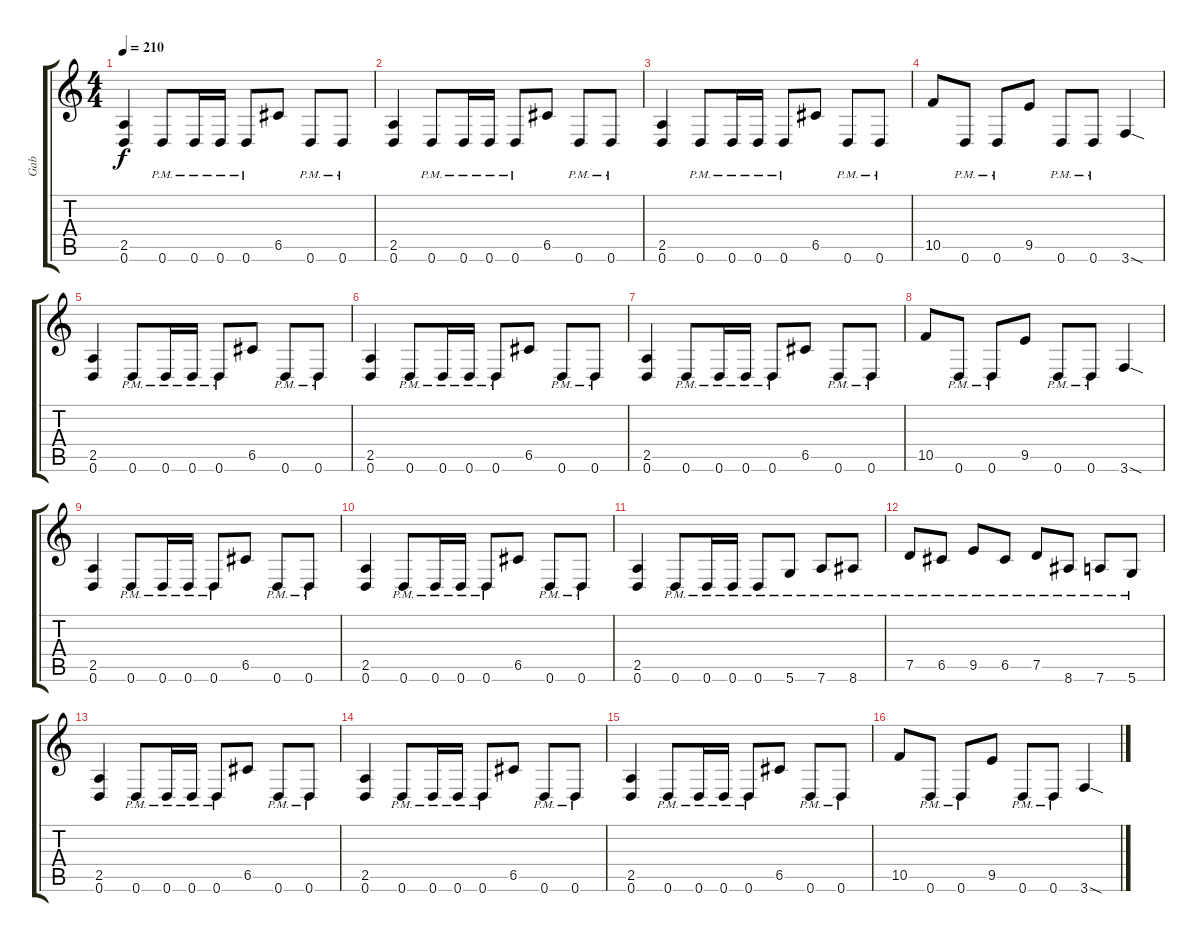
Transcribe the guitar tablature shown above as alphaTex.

\track ("Gab" "Gab") {instrument distortionguitar}
\staff {score tabs}
\tuning (D4 A3 F3 C3 G2 D2) {hide}
\ts (4 4)
\tempo 210
\clef g2
\ks c
(2.5 0.6).4{dy f} 0.6{pm}.8 0.6{pm}.16 0.6{pm}.16 0.6{pm}.8 6.5.8 0.6{pm}.8 0.6{pm}.8 |
(2.5 0.6).4 0.6{pm}.8 0.6{pm}.16 0.6{pm}.16 0.6{pm}.8 6.5.8 0.6{pm}.8 0.6{pm}.8 |
(2.5 0.6).4 0.6{pm}.8 0.6{pm}.16 0.6{pm}.16 0.6{pm}.8 6.5.8 0.6{pm}.8 0.6{pm}.8 |
10.5.8 0.6{pm}.8 0.6{pm}.8 9.5.8 0.6{pm}.8 0.6{pm}.8 3.6{sod}.4 |
(2.5 0.6).4 0.6{pm}.8 0.6{pm}.16 0.6{pm}.16 0.6{pm}.8 6.5.8 0.6{pm}.8 0.6{pm}.8 |
(2.5 0.6).4 0.6{pm}.8 0.6{pm}.16 0.6{pm}.16 0.6{pm}.8 6.5.8 0.6{pm}.8 0.6{pm}.8 |
(2.5 0.6).4 0.6{pm}.8 0.6{pm}.16 0.6{pm}.16 0.6{pm}.8 6.5.8 0.6{pm}.8 0.6{pm}.8 |
10.5.8 0.6{pm}.8 0.6{pm}.8 9.5.8 0.6{pm}.8 0.6{pm}.8 3.6{sod}.4 |
(2.5 0.6).4 0.6{pm}.8 0.6{pm}.16 0.6{pm}.16 0.6{pm}.8 6.5.8 0.6{pm}.8 0.6{pm}.8 |
(2.5 0.6).4 0.6{pm}.8 0.6{pm}.16 0.6{pm}.16 0.6{pm}.8 6.5.8 0.6{pm}.8 0.6{pm}.8 |
(2.5 0.6).4 0.6{pm}.8 0.6{pm}.16 0.6{pm}.16 0.6{pm}.8 5.6{pm}.8 7.6{pm}.8 8.6{pm}.8 |
7.5{pm}.8 6.5{pm}.8 9.5{pm}.8 6.5{pm}.8 7.5{pm}.8 8.6{pm}.8 7.6{pm}.8 5.6{pm}.8 |
(2.5 0.6).4 0.6{pm}.8 0.6{pm}.16 0.6{pm}.16 0.6{pm}.8 6.5.8 0.6{pm}.8 0.6{pm}.8 |
(2.5 0.6).4 0.6{pm}.8 0.6{pm}.16 0.6{pm}.16 0.6{pm}.8 6.5.8 0.6{pm}.8 0.6{pm}.8 |
(2.5 0.6).4 0.6{pm}.8 0.6{pm}.16 0.6{pm}.16 0.6{pm}.8 6.5.8 0.6{pm}.8 0.6{pm}.8 |
10.5.8 0.6{pm}.8 0.6{pm}.8 9.5.8 0.6{pm}.8 0.6{pm}.8 3.6{sod}.4
